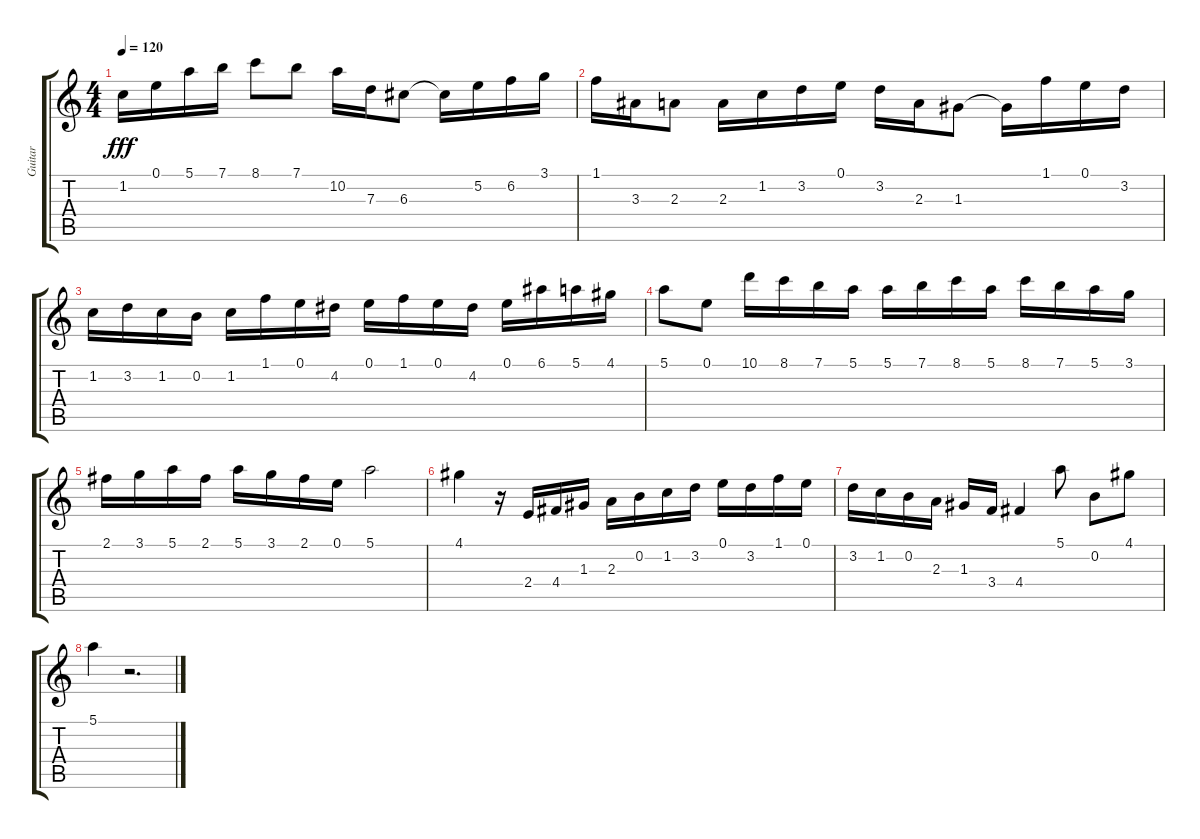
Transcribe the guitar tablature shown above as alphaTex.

\track ("Guitar" "Guitar") {instrument acousticguitarsteel}
\staff {score tabs}
\tuning (E4 B3 G3 D3 A2 E2) {hide}
\ts (4 4)
\tempo 120
\clef g2
\ks c
1.2.16{dy fff} 0.1.16 5.1.16 7.1.16 8.1.8 7.1.8 10.2.16 7.3.16 6.3.8 6.3{t}.16 5.2.16 6.2.16 3.1.16 |
1.1.16 3.3.16 2.3.8 2.3.16 1.2.16 3.2.16 0.1.16 3.2.16 2.3.16 1.3.8 1.3{t}.16 1.1.16 0.1.16 3.2.16 |
1.2.16 3.2.16 1.2.16 0.2.16 1.2.16 1.1.16 0.1.16 4.2.16 0.1.16 1.1.16 0.1.16 4.2.16 0.1.16 6.1.16 5.1.16 4.1.16 |
5.1.8 0.1.8 10.1.16 8.1.16 7.1.16 5.1.16 5.1.16 7.1.16 8.1.16 5.1.16 8.1.16 7.1.16 5.1.16 3.1.16 |
2.1.16 3.1.16 5.1.16 2.1.16 5.1.16 3.1.16 2.1.16 0.1.16 5.1.2 |
4.1.4 r.16 2.4.16 4.4.16 1.3.16 2.3.16 0.2.16 1.2.16 3.2.16 0.1.16 3.2.16 1.1.16 0.1.16 |
3.2.16 1.2.16 0.2.16 2.3.16 1.3.16 3.4.16 4.4.4 5.1.8 0.2.8 4.1.8 |
5.1.4 r.2{d}
